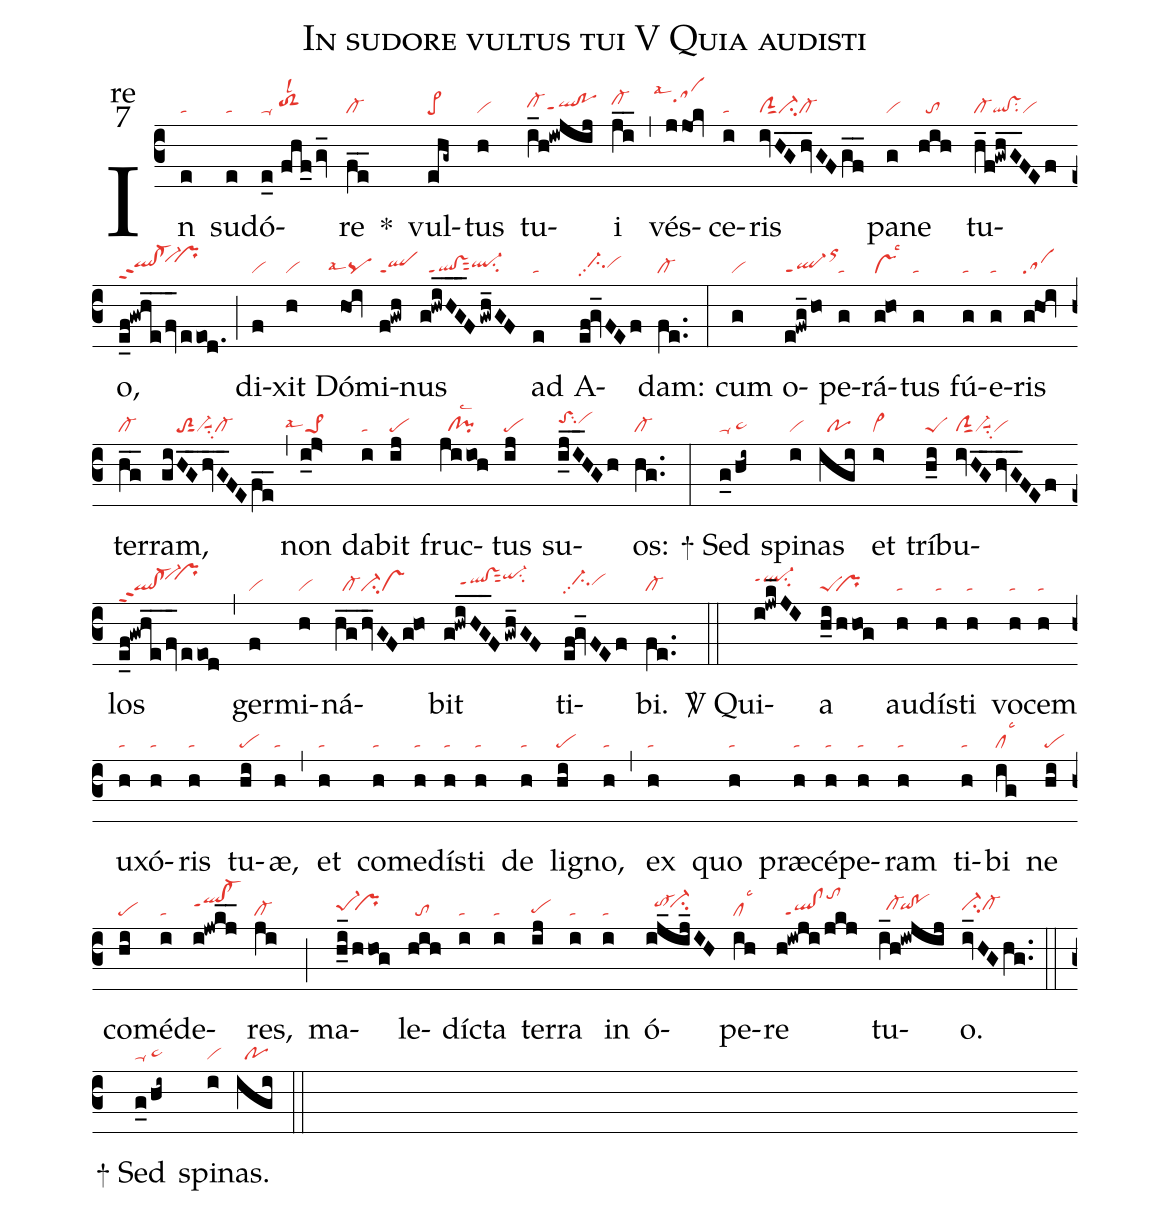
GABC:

name:In sudore vultus tui V Quia audisti;
office-part:re;
mode:7;
nabc-lines:1;
%%
(c3) In(e|ta) su(e|ta)dó(e_0//fhf_/gv_|ta-/toS2hhlsl2)re(fe__|cl-) <sp>*</sp>() vul(ehg~|pe>)tus(h|vi) tu(i_h!iwjij|cl-hhqlhg!pohgppt1)i(ji__|cl-hi) (,) vés(jjok|```sahjlsal4)ce(i|ta)ris(ivHG__hv_GFgf__|clSsut1ci-cl-) pa(g|vi)ne(hih|//to) tu(h_f!gwhG__FEf|cl-ql!vssu2vi)o,(e_f!gwhe__/fv_/eeod.|qlhh!cl-hhppt2``vi-hj``prhj) (;) di(f|vi)xit(h|vi) Dó(hoi|```pqlsal4)mi(f!gwh|qlppt1)nus(g!hwiHG___F/gwh_GF|//ql!vsppt1sut2ql-hhsu2) ad(e|ta) A(ef!gv_FEf|//ci-hhpp2vihh)dam:(fe..|cl-) (:) cum(g|vi) o(e!fwg_/ho|ql-ppt1orhl)pe(g|ta)rá(g@ho|vslsc3)tus(g|ta) fú(g|ta)e(g|ta)ris(g@hoi|sa) ter(hg__|cl-)ram,(giHG__hvG__FEfe__|////toS2sut1vi-suu1su2cl-) (,) non(i_j>|````pe>1lsal4) da(i|ta)bit(ij|pe) fruc(jiioh|//cl!pilsc2)tus(ij|pe) su(i_jI__HGh|toShisu2vihi)os:(hg..|cl-) (:)

<sp>+</sp> Sed(g_0/hi~|ta-/ta>hg) spi(i|vi)nas(igi|//po) et(i>|vi>) trí(h_i|peS)bu(ivHG__hvG__FEf|clSsut1vi-suu1su2vi)los(e_f!gwhe__/fv_/eeod|ql!cl-ppt2``vi-hj``prhj) (,) ger(f|vi)mi(h|vi)ná(hg__/hv_GFg@ho|//cl-ci-vs)bit(g!hwiHG___F/gwh_GF|////qlhh!vshhppt1sut2qi-hjsu2) ti(ef!gv_FEf|//ci-hhpp2vihh)bi.(fe..|cl-) (::)

<sp>V/</sp> Qui(i!jwk_JI|ql-hippt1su2)a(h_i/hhog|peS``pr) au(h|ta)dís(h|ta)ti(h|ta) vo(h|ta)cem(h|ta) u(h|ta)xó(h|ta)ris(h|ta) tu(hi|pe)æ,(h|ta) (,) et(h|ta) co(h|ta)me(h|ta)dís(h|ta)ti(h|ta) de(h|ta) lig(hi|pe)no,(h|ta) (,) ex(h|ta) quo(h|ta) præ(h|ta)cé(h|ta)pe(h|ta)ram(h|ta) ti(h|ta)bi(ig|cllsc3) ne(hi|pe) co(hi|pe)mé(i|ta)de(i!jwkj__|qlhi!cl-hippt1)res,(ji|cl-) (;) ma(h_i_/hhog|pe-1hh``prhh)le(hih|//to)díc(i|ta)ta(i|ta) ter(ij|pehg)ra(i|ta) in(i|ta) ó(ij_ij_IH|//to-hi``ci-hi)pe(ih|cllsc3)re(h!iwji/jkj|//ql!clppt1tohl) tu(i_h!iwjij|//cl-hh`qihh!pohh)o.(iv_HGhg..|ci-hhcl-hh) (::)

<sp>+</sp> Sed(g_0/hi~|ta-/ta>hg) spi(i|vi)nas.(igi|//po) (::)
